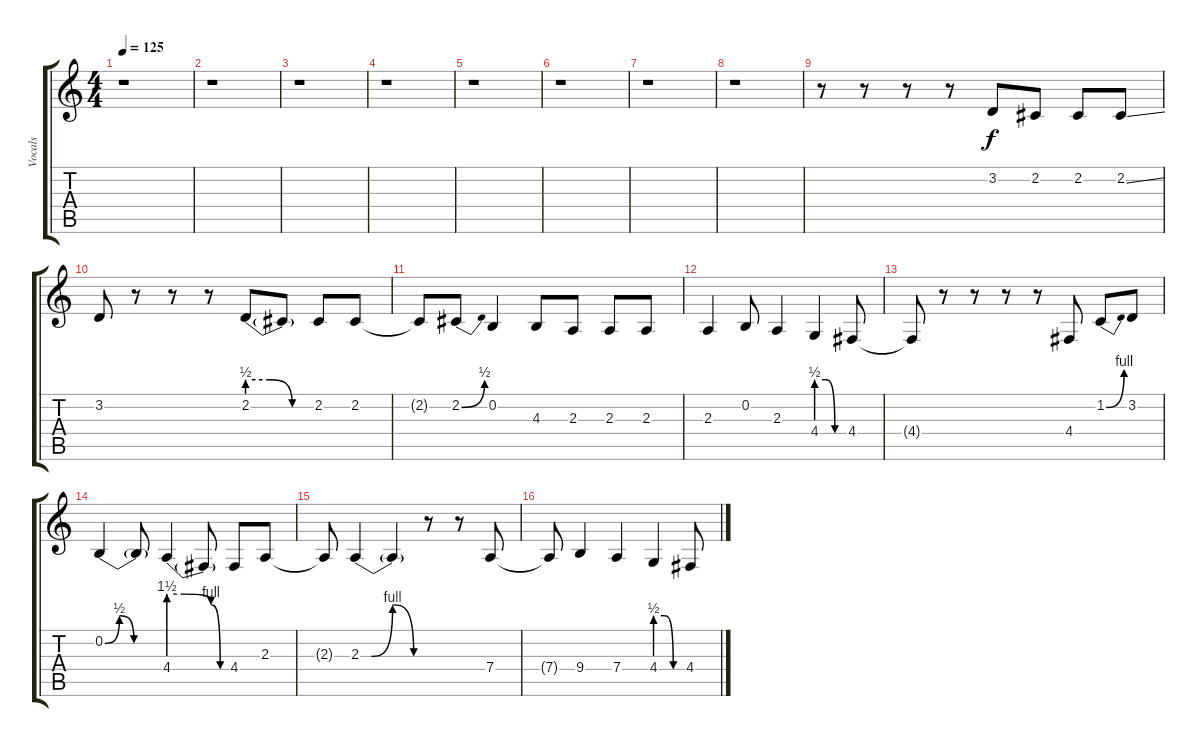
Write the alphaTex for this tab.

\track ("Vocals" "Vocals") {instrument lead1square}
\staff {score tabs}
\tuning (E4 B3 G3 D3 A2 E2) {hide}
\ts (4 4)
\tempo 125
\clef g2
\ks c
r.1{dy f} |
r.1 |
r.1 |
r.1 |
r.1 |
r.1 |
r.1 |
r.1 |
r.8 r.8 r.8 r.8 3.2.8 2.2.8 2.2.8 2.2{ss}.8 |
3.2.8 r.8 r.8 r.8 2.2{be (custom 0 2 20 2 40 0 60 0)}.8 2.2{t}.8 2.2.8 2.2.8 |
2.2{t}.8 2.2{be (bend 0 0 60 2)}.8 0.2.4 4.3.8 2.3.8 2.3.8 2.3.8 |
2.3.4 0.2.8 2.3.4 4.4{be (custom 0 2 20 2 40 0 60 0)}.4 4.4.8 |
4.4{t}.8 r.8 r.8 r.8 r.8 4.4.8 1.2{be (bend 0 0 60 4)}.8 3.2.8 |
0.2{be (custom 0 0 15 2 30 0 45 0 60 0)}.4 0.2{t}.8 4.4{be (custom 0 6 15 6 41 4 50 0 60 0)}.4 4.4{t}.8 4.4.8 2.3.8 |
2.3{t}.8 2.3{be (custom 0 0 5 0 10 0 30 4 50 0 55 0 60 0)}.4 2.3{t}.4 r.8 r.8 7.4.8 |
7.4{t}.8 9.4.4 7.4.4 4.4{be (custom 0 2 20 2 40 0 60 0)}.4 4.4.8
